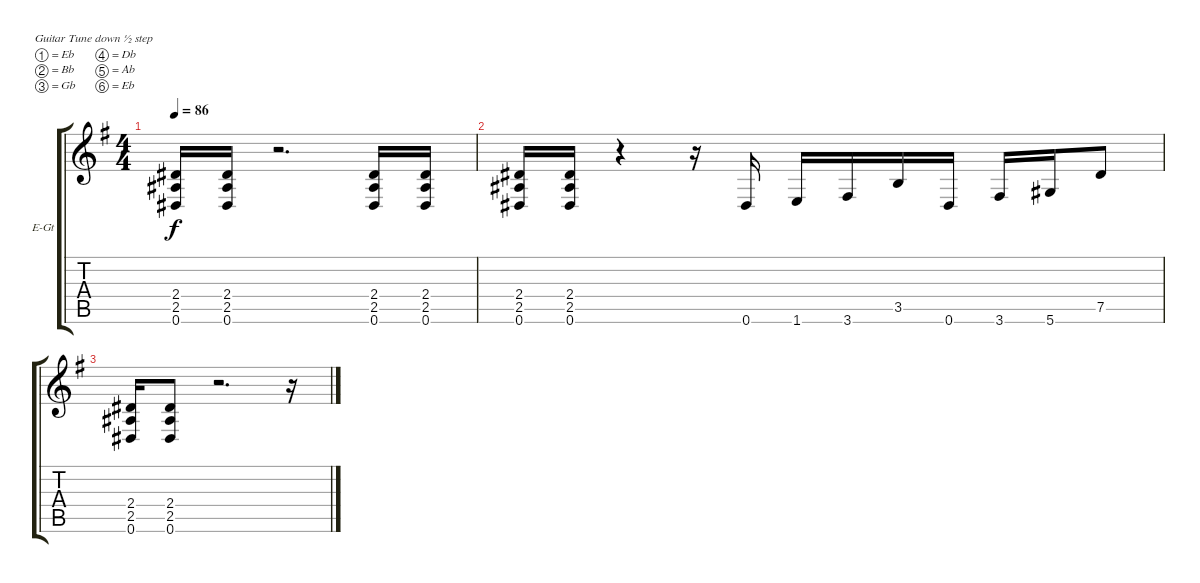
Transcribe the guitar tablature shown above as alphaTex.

\defaultSystemsLayout 4
\bracketExtendMode groupsimilarinstruments
\firstSystemTrackNameOrientation horizontal
\otherSystemsTrackNameOrientation horizontal
\track ("Guitar 1 (Rhythm + Solo)" "E-Gt") {instrument distortionguitar}
\staff {score tabs}
\tuning (Eb4 Bb3 Gb3 Db3 Ab2 Eb2)
\ts (4 4)
\tempo 86
\clef g2
\ks eminor
(2.4 2.5 0.6).16{dy f} (0.6 2.5 2.4).16 r.2{d} (2.4 2.5 0.6).16 (0.6 2.5 2.4).16 |
(2.4 2.5 0.6).16 (0.6 2.5 2.4).16 r.4 r.16 0.6.16 1.6.16 3.6.16 3.5.16 0.6.16 3.6.16 5.6.16 7.5.8 |
(2.4 2.5 0.6).16 (0.6 2.5 2.4).8 r.2{d} r.16
